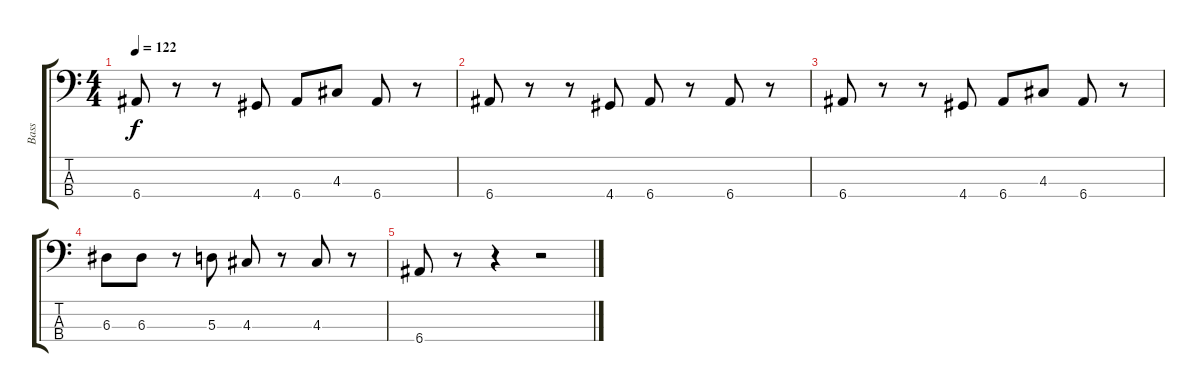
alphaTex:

\track ("Bass" "Bass") {instrument electricbasspick}
\staff {score tabs}
\tuning (G2 D2 A1 E1) {hide}
\ts (4 4)
\tempo 122
\clef f4
\ks c
6.4.8{dy f} r.8 r.8 4.4.8 6.4.8 4.3.8 6.4.8 r.8 |
6.4.8 r.8 r.8 4.4.8 6.4.8 r.8 6.4.8 r.8 |
6.4.8 r.8 r.8 4.4.8 6.4.8 4.3.8 6.4.8 r.8 |
6.3.8 6.3.8 r.8 5.3.8 4.3.8 r.8 4.3.8 r.8 |
6.4.8 r.8 r.4 r.2
